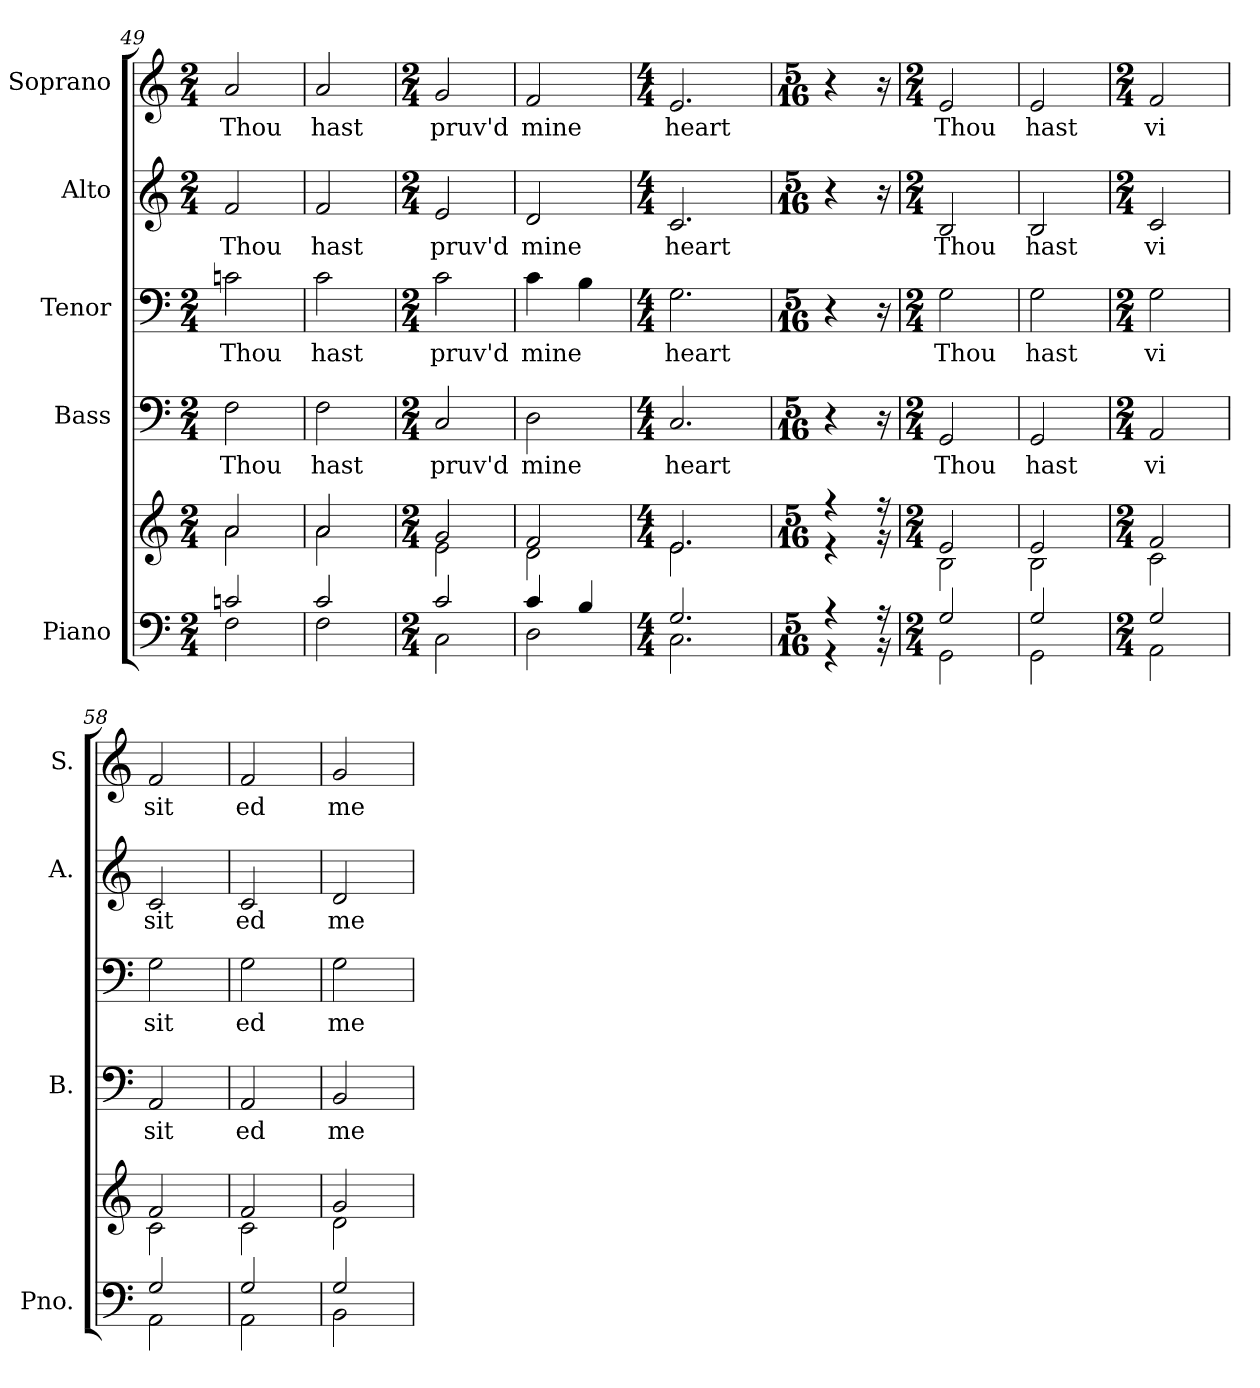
**kern	**kern	**kern	**text	**kern	**text	**kern	**text	**kern	**text
*part5	*part5	*part4	*part4	*part3	*part3	*part2	*part2	*part1	*part1
*staff6	*staff5	*staff4	*staff4	*staff3	*staff3	*staff2	*staff2	*staff1	*staff1
*I"Piano	*	*I"Bass	*	*I"Tenor	*	*I"Alto	*	*I"Soprano	*
*I'Pno.	*	*I'B.	*	*	*	*I'A.	*	*I'S.	*
*clefF4	*clefG2	*clefF4	*	*clefF4	*	*clefG2	*	*clefG2	*
*k[]	*k[]	*k[]	*	*k[]	*	*k[]	*	*k[]	*
*C:	*C:	*C:	*	*C:	*	*C:	*	*C:	*
*M2/4	*M2/4	*M2/4	*	*M2/4	*	*M2/4	*	*M2/4	*
=49	=49	=49	=49	=49	=49	=49	=49	=49	=49
*^	*^	*	*	*	*	*	*	*	*
!	!	!	!	!	!LO:LY:b:color=#000000	!	!	!	!	!	!
!	!	!	!	!	!	!	!LO:LY:b:color=#000000	!	!	!	!
!	!	!	!	!	!	!	!	!	!LO:LY:b:color=#000000	!	!
!	!	!	!	!	!	!	!	!	!	!	!LO:LY:b:color=#000000
2cni/	2Fi\	2ai/	2ai\	2Fi\	Thou	2cni\	Thou	2fi/	Thou	2ai/	Thou
=50	=50	=50	=50	=50	=50	=50	=50	=50	=50	=50	=50
!	!	!	!	!	!LO:LY:b:color=#000000	!	!	!	!	!	!
!	!	!	!	!	!	!	!LO:LY:b:color=#000000	!	!	!	!
!	!	!	!	!	!	!	!	!	!LO:LY:b:color=#000000	!	!
!	!	!	!	!	!	!	!	!	!	!	!LO:LY:b:color=#000000
2ci/	2Fi\	2ai/	2ai\	2Fi\	hast	2ci\	hast	2fi/	hast	2ai/	hast
=51	=51	=51	=51	=51	=51	=51	=51	=51	=51	=51	=51
*M2/4	*	*M2/4	*	*M2/4	*	*M2/4	*	*M2/4	*	*M2/4	*
!	!	!	!	!	!LO:LY:b:color=#000000	!	!	!	!	!	!
!	!	!	!	!	!	!	!LO:LY:b:color=#000000	!	!	!	!
!	!	!	!	!	!	!	!	!	!LO:LY:b:color=#000000	!	!
!	!	!	!	!	!	!	!	!	!	!	!LO:LY:b:color=#000000
2ci/	2Ci\	2gi/	2ei\	2Ci/	pruv'd	2ci\	pruv'd	2ei/	pruv'd	2gi/	pruv'd
=52	=52	=52	=52	=52	=52	=52	=52	=52	=52	=52	=52
!	!	!	!	!	!LO:LY:b:color=#000000	!	!	!	!	!	!
!	!	!	!	!	!	!	!LO:LY:b:color=#000000	!	!	!	!
!	!	!	!	!	!	!	!	!	!LO:LY:b:color=#000000	!	!
!	!	!	!	!	!	!	!	!	!	!	!LO:LY:b:color=#000000
4ci/	2Di\	2fi/	2di\	2Di\	mine	4ci\	mine	2di/	mine	2fi/	mine
4Bi/	.	.	.	.	.	4Bi\	.	.	.	.	.
!!LO:PB:g=z
=53	=53	=53	=53	=53	=53	=53	=53	=53	=53	=53	=53
*M4/4	*	*M4/4	*	*M4/4	*	*M4/4	*	*M4/4	*	*M4/4	*
!	!	!	!	!	!LO:LY:b:color=#000000	!	!	!	!	!	!
!	!	!	!	!	!	!	!LO:LY:b:color=#000000	!	!	!	!
!	!	!	!	!	!	!	!	!	!LO:LY:b:color=#000000	!	!
!	!	!	!	!	!	!	!	!	!	!	!LO:LY:b:color=#000000
2.Gi/	2.Ci\	2.ei/	2.ei\	2.Ci/	heart	2.Gi\	heart	2.ci/	heart	2.ei/	heart
=54	=54	=54	=54	=54	=54	=54	=54	=54	=54	=54	=54
*M5/16	*	*M5/16	*	*M5/16	*	*M5/16	*	*M5/16	*	*M5/16	*
4r	4r	4r	4r	4r	.	4r	.	4r	.	4r	.
16r	16r	16r	16r	16r	.	16r	.	16r	.	16r	.
=55	=55	=55	=55	=55	=55	=55	=55	=55	=55	=55	=55
*M2/4	*	*M2/4	*	*M2/4	*	*M2/4	*	*M2/4	*	*M2/4	*
!	!	!	!	!	!LO:LY:b:color=#000000	!	!	!	!	!	!
!	!	!	!	!	!	!	!LO:LY:b:color=#000000	!	!	!	!
!	!	!	!	!	!	!	!	!	!LO:LY:b:color=#000000	!	!
!	!	!	!	!	!	!	!	!	!	!	!LO:LY:b:color=#000000
2Gi/	2GGi\	2ei/	2Bi\	2GGi/	Thou	2Gi\	Thou	2Bi/	Thou	2ei/	Thou
=56	=56	=56	=56	=56	=56	=56	=56	=56	=56	=56	=56
!	!	!	!	!	!LO:LY:b:color=#000000	!	!	!	!	!	!
!	!	!	!	!	!	!	!LO:LY:b:color=#000000	!	!	!	!
!	!	!	!	!	!	!	!	!	!LO:LY:b:color=#000000	!	!
!	!	!	!	!	!	!	!	!	!	!	!LO:LY:b:color=#000000
2Gi/	2GGi\	2ei/	2Bi\	2GGi/	hast	2Gi\	hast	2Bi/	hast	2ei/	hast
=57	=57	=57	=57	=57	=57	=57	=57	=57	=57	=57	=57
*M2/4	*	*M2/4	*	*M2/4	*	*M2/4	*	*M2/4	*	*M2/4	*
!	!	!	!	!	!LO:LY:b:color=#000000	!	!	!	!	!	!
!	!	!	!	!	!	!	!LO:LY:b:color=#000000	!	!	!	!
!	!	!	!	!	!	!	!	!	!LO:LY:b:color=#000000	!	!
!	!	!	!	!	!	!	!	!	!	!	!LO:LY:b:color=#000000
2Gi/	2AAi\	2fi/	2ci\	2AAi/	vi	2Gi\	vi	2ci/	vi	2fi/	vi
=58	=58	=58	=58	=58	=58	=58	=58	=58	=58	=58	=58
!	!	!	!	!	!LO:LY:b:color=#000000	!	!	!	!	!	!
!	!	!	!	!	!	!	!LO:LY:b:color=#000000	!	!	!	!
!	!	!	!	!	!	!	!	!	!LO:LY:b:color=#000000	!	!
!	!	!	!	!	!	!	!	!	!	!	!LO:LY:b:color=#000000
2Gi/	2AAi\	2fi/	2ci\	2AAi/	sit	2Gi\	sit	2ci/	sit	2fi/	sit
=59	=59	=59	=59	=59	=59	=59	=59	=59	=59	=59	=59
!	!	!	!	!	!LO:LY:b:color=#000000	!	!	!	!	!	!
!	!	!	!	!	!	!	!LO:LY:b:color=#000000	!	!	!	!
!	!	!	!	!	!	!	!	!	!LO:LY:b:color=#000000	!	!
!	!	!	!	!	!	!	!	!	!	!	!LO:LY:b:color=#000000
2Gi/	2AAi\	2fi/	2ci\	2AAi/	ed	2Gi\	ed	2ci/	ed	2fi/	ed
=60	=60	=60	=60	=60	=60	=60	=60	=60	=60	=60	=60
!	!	!	!	!	!LO:LY:b:color=#000000	!	!	!	!	!	!
!	!	!	!	!	!	!	!LO:LY:b:color=#000000	!	!	!	!
!	!	!	!	!	!	!	!	!	!LO:LY:b:color=#000000	!	!
!	!	!	!	!	!	!	!	!	!	!	!LO:LY:b:color=#000000
2Gi/	2BBi\	2gi/	2di\	2BBi/	me	2Gi\	me	2di/	me	2gi/	me
*v	*v	*	*	*	*	*	*	*	*	*	*
*	*v	*v	*	*	*	*	*	*	*	*
=	=	=	=	=	=	=	=	=	=
*-	*-	*-	*-	*-	*-	*-	*-	*-	*-
